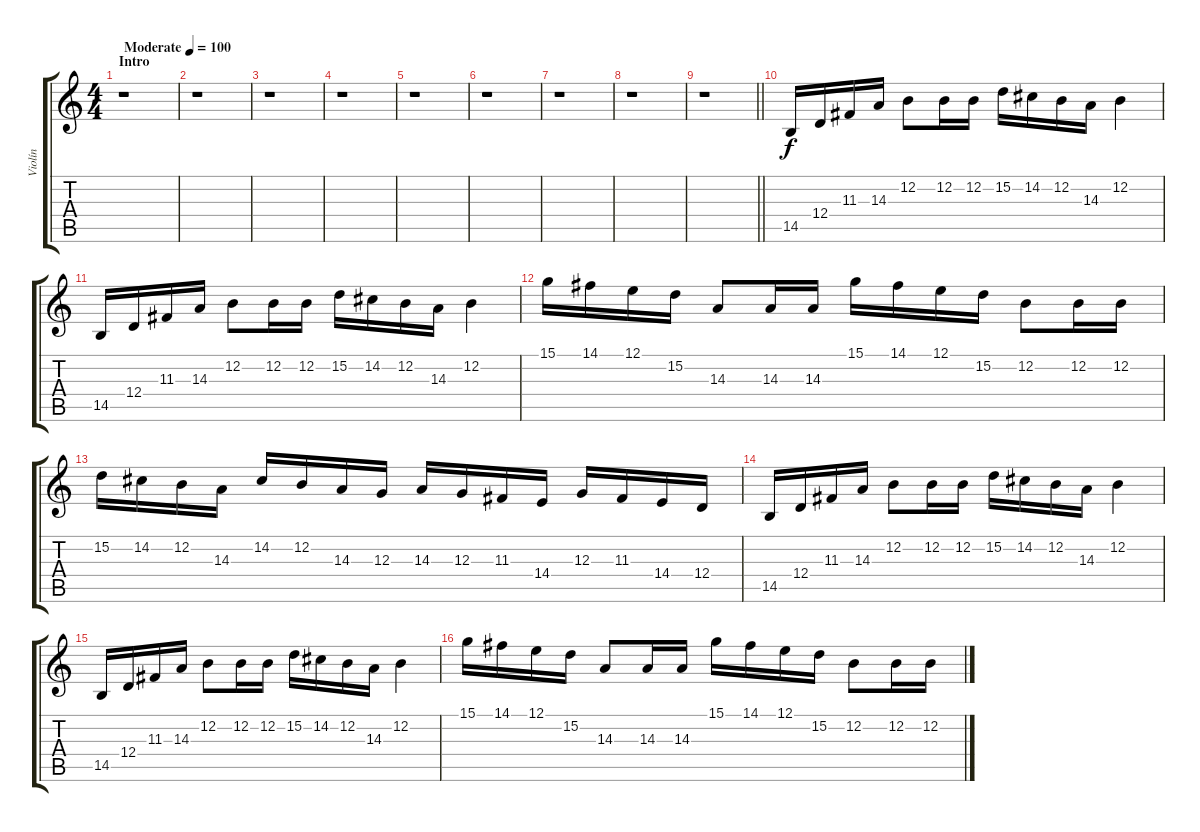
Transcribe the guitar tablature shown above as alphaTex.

\track ("Violín" "Violín") {instrument violin}
\staff {score tabs}
\tuning (E4 B3 G3 D3 A2 E2) {hide}
\ts (4 4)
\section ("" "Intro")
\tempo (100 "Moderate")
\clef g2
\ks c
r.1{dy f instrument violin} |
r.1 |
r.1 |
r.1 |
r.1 |
r.1 |
r.1 |
r.1 |
\barLineRight lightlight
r.1 |
\section ("" "")
14.5.16 12.4.16 11.3.16 14.3.16 12.2.8 12.2.16 12.2.16 15.2.16 14.2.16 12.2.16 14.3.16 12.2.4 |
14.5.16 12.4.16 11.3.16 14.3.16 12.2.8 12.2.16 12.2.16 15.2.16 14.2.16 12.2.16 14.3.16 12.2.4 |
15.1.16 14.1.16 12.1.16 15.2.16 14.3.8 14.3.16 14.3.16 15.1.16 14.1.16 12.1.16 15.2.16 12.2.8 12.2.16 12.2.16 |
15.2.16 14.2.16 12.2.16 14.3.16 14.2.16 12.2.16 14.3.16 12.3.16 14.3.16 12.3.16 11.3.16 14.4.16 12.3.16 11.3.16 14.4.16 12.4.16 |
14.5.16 12.4.16 11.3.16 14.3.16 12.2.8 12.2.16 12.2.16 15.2.16 14.2.16 12.2.16 14.3.16 12.2.4 |
14.5.16 12.4.16 11.3.16 14.3.16 12.2.8 12.2.16 12.2.16 15.2.16 14.2.16 12.2.16 14.3.16 12.2.4 |
15.1.16 14.1.16 12.1.16 15.2.16 14.3.8 14.3.16 14.3.16 15.1.16 14.1.16 12.1.16 15.2.16 12.2.8 12.2.16 12.2.16
